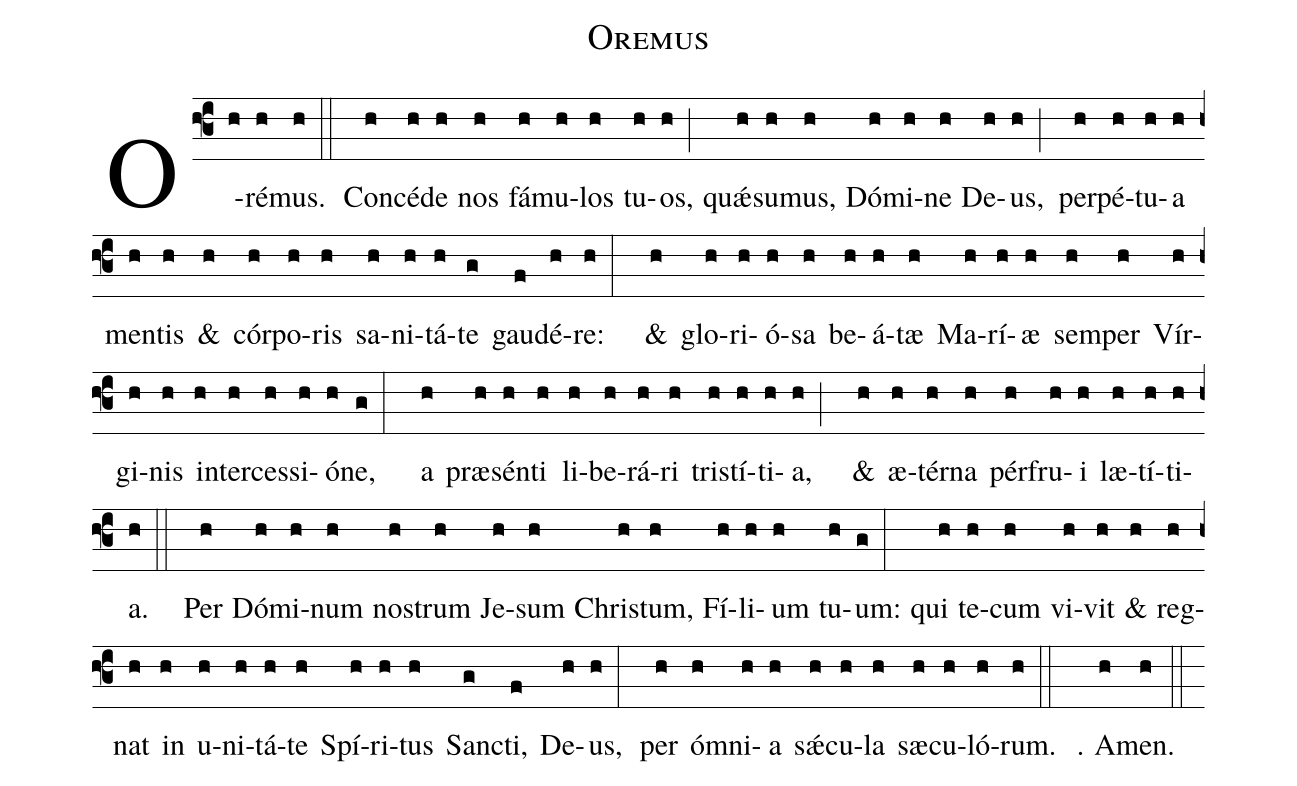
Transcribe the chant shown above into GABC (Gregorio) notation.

name: Oremus;
%%
(f3) O(h)ré(h)mus.(h::)
Con(h)cé(h)de(h) nos(h) fá(h)mu(h)los(h) tu(h)os,(h;) quǽ(h)su(h)mus,(h) Dó(h)mi(h)ne(h) De(h)us,(h;) per(h)pé(h)tu(h)a(h) men(h)tis(h) &(h) cór(h)po(h)ris(h) sa(h)ni(h)tá(h)te(g) gau(f)dé(h)re:(h:) &(h) glo(h)ri(h)ó(h)sa(h) be(h)á(h)tæ(h) Ma(h)rí(h)æ(h) sem(h)per(h) Vír(h)gi(h)nis(h) in(h)ter(h)ces(h)si(h)ó(h)ne,(g:) a(h) præ(h)sén(h)ti(h) li(h)be(h)rá(h)ri(h) tris(h)tí(h)ti(h)a,(h;) &(h) æ(h)tér(h)na(h) pér(h)fru(h)i(h) læ(h)tí(h)ti(h)a.(h::)
Per(h) Dó(h)mi(h)num(h) nos(h)trum(h) Je(h)sum(h) Chris(h)tum,(h) Fí(h)li(h)um(h) tu(h)um:(g:) qui(h) te(h)cum(h) vi(h)vit(h) &(h) reg(h)nat(h) in(h) u(h)ni(h)tá(h)te(h) Spí(h)ri(h)tus(h) Sanc(g)ti,(f) De(h)us,(h:) per(h) óm(h)ni(h)a(h) sǽ(h)cu(h)la(h) sæ(h)cu(h)ló(h)rum.(h::)
℟. A(h)men.(h::)
